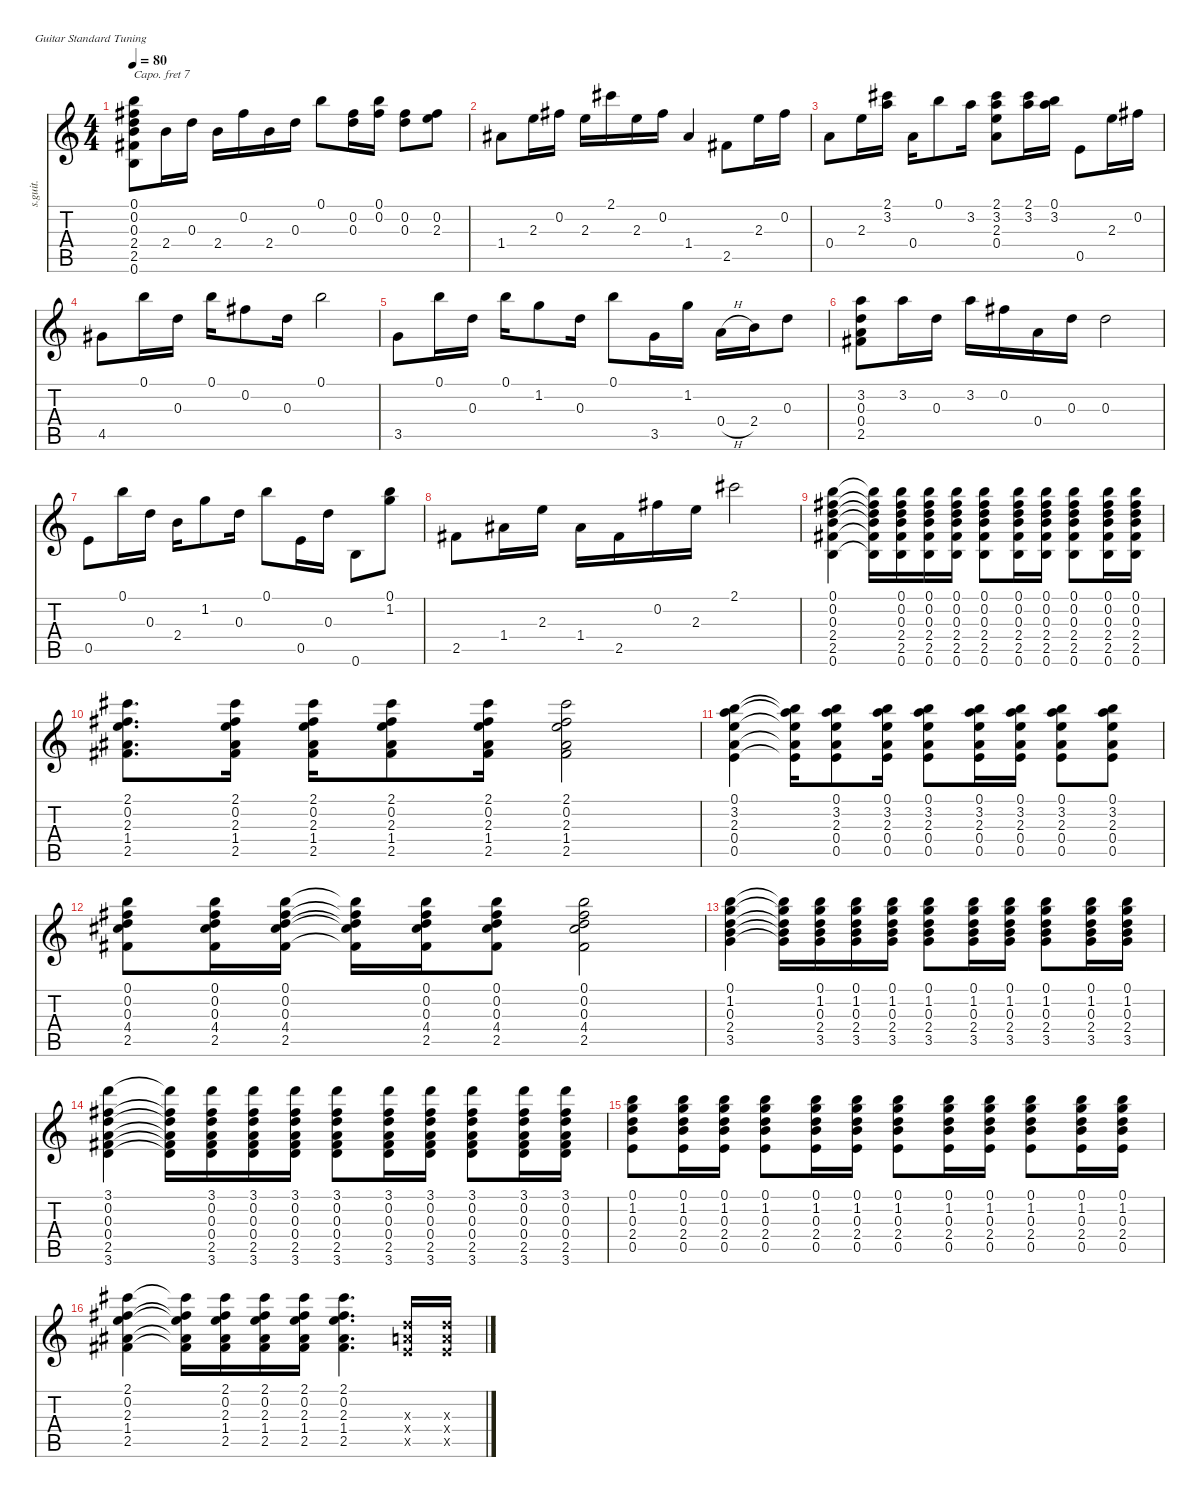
\defaultSystemsLayout 4
\hideDynamics
\bracketExtendMode nobrackets
\track ("12-string guitar (1)" "s.guit.") {instrument acousticguitarsteel}
\staff {score tabs}
\capo 7
\tuning (E4 B3 G3 D3 A2 E2)
\ts (4 4)
\tempo 80
\clef g2
\ks c
(0.1 0.2{acc #} 0.3 2.4 2.5{acc #} 0.6).8{dy f beam Down} 2.4.16{beam Down} 0.3.16{beam Down} 2.4.16{beam Down} 0.2{acc #}.16{beam Down} 2.4.16{beam Down} 0.3.16{beam Down} 0.1.8{beam Down} (0.2{acc #} 0.3).16{beam Down} (0.1 0.2{acc #}).16{beam Down} (0.2{acc #} 0.3).8{beam Down} (0.2{acc #} 2.3).8{beam Down} |
1.4{acc #}.8{beam Down} 2.3.16{beam Down} 0.2{acc #}.16{beam Down} 2.3.16{beam Down} 2.1{acc #}.16{beam Down} 2.3.16{beam Down} 0.2{acc #}.16{beam Down} 1.4{acc #}.4{beam Up} 2.5{acc #}.8{beam Down} 2.3.16{beam Down} 0.2{acc #}.16{beam Down} |
0.4.8{beam Down} 2.3.16{beam Down} (2.1{acc #} 3.2).16{beam Down} 0.4.16{beam Down} 0.1.8{beam Down} 3.2.16{beam Down} (2.1{acc #} 3.2 2.3 0.4).8{beam Down} (2.1{acc #} 3.2).16{beam Down} (0.1 3.2).16{beam Down} 0.5.8{beam Down} 2.3.16{beam Down} 0.2{acc #}.16{beam Down} |
4.5{acc #}.8{beam Down} 0.1.16{beam Down} 0.3.16{beam Down} 0.1.16{beam Down} 0.2{acc #}.8{beam Down} 0.3.16{beam Down} 0.1.2{beam Down} |
3.5.8{beam Down} 0.1.16{beam Down} 0.3.16{beam Down} 0.1.16{beam Down} 1.2.8{beam Down} 0.3.16{beam Down} 0.1.8{beam Down} 3.5.16{beam Down} 1.2.16{beam Down} 0.4{h}.16{beam Down} 2.4.16{beam Down} 0.3.8{beam Down} |
(3.2 0.3 0.4 2.5{acc #}).8{beam Down} 3.2.16{beam Down} 0.3.16{beam Down} 3.2.16{beam Down} 0.2{acc #}.16{beam Down} 0.4.16{beam Down} 0.3.16{beam Down} 0.3.2{beam Down} |
0.5.8{beam Down} 0.1.16{beam Down} 0.3.16{beam Down} 2.4.16{beam Down} 1.2.8{beam Down} 0.3.16{beam Down} 0.1.8{beam Down} 0.5.16{beam Down} 0.3.16{beam Down} 0.6.8{beam Down} (0.1 1.2).8{beam Down} |
2.5{acc #}.8{beam Down} 1.4{acc #}.16{beam Down} 2.3.16{beam Down} 1.4{acc #}.16{beam Down} 2.5{acc #}.16{beam Down} 0.2{acc #}.16{beam Down} 2.3.16{beam Down} 2.1{acc #}.2{beam Down} |
(0.1 0.2{acc #} 0.3 2.4 2.5{acc #} 0.6).4{beam Down} (0.1{t} 0.2{t acc #} 0.3{t} 2.4{t} 2.5{t acc #} 0.6{t}).16{beam Down} (0.1 0.2{acc #} 0.3 2.4 2.5{acc #} 0.6).16{beam Down} (0.1 0.2{acc #} 0.3 2.4 2.5{acc #} 0.6).16{beam Down} (0.1 0.2{acc #} 0.3 2.4 2.5{acc #} 0.6).16{beam Down} (0.1 0.2{acc #} 0.3 2.4 2.5{acc #} 0.6).8{beam Down} (0.1 0.2{acc #} 0.3 2.4 2.5{acc #} 0.6).16{beam Down} (0.1 0.2{acc #} 0.3 2.4 2.5{acc #} 0.6).16{beam Down} (0.1 0.2{acc #} 0.3 2.4 2.5{acc #} 0.6).8{beam Down} (0.1 0.2{acc #} 0.3 2.4 2.5{acc #} 0.6).16{beam Down} (0.1 0.2{acc #} 0.3 2.4 2.5{acc #} 0.6).16{beam Down} |
(2.1{acc #} 0.2{acc #} 2.3 1.4{acc #} 2.5{acc #}).8{d beam Down} (2.1{acc #} 0.2{acc #} 2.3 1.4{acc #} 2.5{acc #}).16{beam Down} (2.1{acc #} 0.2{acc #} 2.3 1.4{acc #} 2.5{acc #}).16{beam Down} (2.1{acc #} 0.2{acc #} 2.3 1.4{acc #} 2.5{acc #}).8{beam Down} (2.1{acc #} 0.2{acc #} 2.3 1.4{acc #} 2.5{acc #}).16{beam Down} (2.1{acc #} 0.2{acc #} 2.3 1.4{acc #} 2.5{acc #}).2{beam Down} |
(0.1 3.2 2.3 0.4 0.5).4{beam Down} (0.1{t} 3.2{t} 2.3{t} 0.4{t} 0.5{t}).16{beam Down} (0.1 3.2 2.3 0.4 0.5).8{beam Down} (0.1 3.2 2.3 0.4 0.5).16{beam Down} (0.1 3.2 2.3 0.4 0.5).8{beam Down} (0.1 3.2 2.3 0.4 0.5).16{beam Down} (0.1 3.2 2.3 0.4 0.5).16{beam Down} (0.1 3.2 2.3 0.4 0.5).8{beam Down} (0.1 3.2 2.3 0.4 0.5).8{beam Down} |
(0.1 0.2{acc #} 0.3 4.4{acc #} 2.5{acc #}).8{beam Down} (0.1 0.2{acc #} 0.3 4.4{acc #} 2.5{acc #}).16{beam Down} (0.1 0.2{acc #} 0.3 4.4{acc #} 2.5{acc #}).16{beam Down} (0.1{t} 0.2{t acc #} 0.3{t} 4.4{t acc #} 2.5{t acc #}).16{beam Down} (0.1 0.2{acc #} 0.3 4.4{acc #} 2.5{acc #}).16{beam Down} (0.1 0.2{acc #} 0.3 4.4{acc #} 2.5{acc #}).8{beam Down} (0.1 0.2{acc #} 0.3 4.4{acc #} 2.5{acc #}).2{beam Down} |
(0.1 1.2 0.3 2.4 3.5).4{beam Down} (0.1{t} 1.2{t} 0.3{t} 2.4{t} 3.5{t}).16{beam Down} (0.1 1.2 0.3 2.4 3.5).16{beam Down} (0.1 1.2 0.3 2.4 3.5).16{beam Down} (0.1 1.2 0.3 2.4 3.5).16{beam Down} (0.1 1.2 0.3 2.4 3.5).8{beam Down} (0.1 1.2 0.3 2.4 3.5).16{beam Down} (0.1 1.2 0.3 2.4 3.5).16{beam Down} (0.1 1.2 0.3 2.4 3.5).8{beam Down} (0.1 1.2 0.3 2.4 3.5).16{beam Down} (0.1 1.2 0.3 2.4 3.5).16{beam Down} |
(3.1 0.2{acc #} 0.3 0.4 2.5{acc #} 3.6).4{beam Down} (3.1{t} 0.2{t acc #} 0.3{t} 0.4{t} 2.5{t acc #} 3.6{t}).16{beam Down} (3.1 0.2{acc #} 0.3 0.4 2.5{acc #} 3.6).16{beam Down} (3.1 0.2{acc #} 0.3 0.4 2.5{acc #} 3.6).16{beam Down} (3.1 0.2{acc #} 0.3 0.4 2.5{acc #} 3.6).16{beam Down} (3.1 0.2{acc #} 0.3 0.4 2.5{acc #} 3.6).8{beam Down} (3.1 0.2{acc #} 0.3 0.4 2.5{acc #} 3.6).16{beam Down} (3.1 0.2{acc #} 0.3 0.4 2.5{acc #} 3.6).16{beam Down} (3.1 0.2{acc #} 0.3 0.4 2.5{acc #} 3.6).8{beam Down} (3.1 0.2{acc #} 0.3 0.4 2.5{acc #} 3.6).16{beam Down} (3.1 0.2{acc #} 0.3 0.4 2.5{acc #} 3.6).16{beam Down} |
(0.1 1.2 0.3 2.4 0.5).8{beam Down} (0.1 1.2 0.3 2.4 0.5).16{beam Down} (0.1 1.2 0.3 2.4 0.5).16{beam Down} (0.1 1.2 0.3 2.4 0.5).8{beam Down} (0.1 1.2 0.3 2.4 0.5).16{beam Down} (0.1 1.2 0.3 2.4 0.5).16{beam Down} (0.1 1.2 0.3 2.4 0.5).8{beam Down} (0.1 1.2 0.3 2.4 0.5).16{beam Down} (0.1 1.2 0.3 2.4 0.5).16{beam Down} (0.1 1.2 0.3 2.4 0.5).8{beam Down} (0.1 1.2 0.3 2.4 0.5).16{beam Down} (0.1 1.2 0.3 2.4 0.5).16{beam Down} |
(2.1{acc #} 0.2{acc #} 2.3 1.4{acc #} 2.5{acc #}).4{beam Down} (2.1{t acc #} 0.2{t acc #} 2.3{t} 1.4{t acc #} 2.5{t acc #}).16{beam Down} (2.1{acc #} 0.2{acc #} 2.3 1.4{acc #} 2.5{acc #}).16{beam Down} (2.1{acc #} 0.2{acc #} 2.3 1.4{acc #} 2.5{acc #}).16{beam Down} (2.1{acc #} 0.2{acc #} 2.3 1.4{acc #} 2.5{acc #}).16{beam Down} (2.1{acc #} 0.2{acc #} 2.3 1.4{acc #} 2.5{acc #}).4{d beam Down} (0.3{x} 0.4{x} 0.5{x}).16{beam Up} (0.3{x} 0.4{x} 0.5{x}).16{beam Up}
